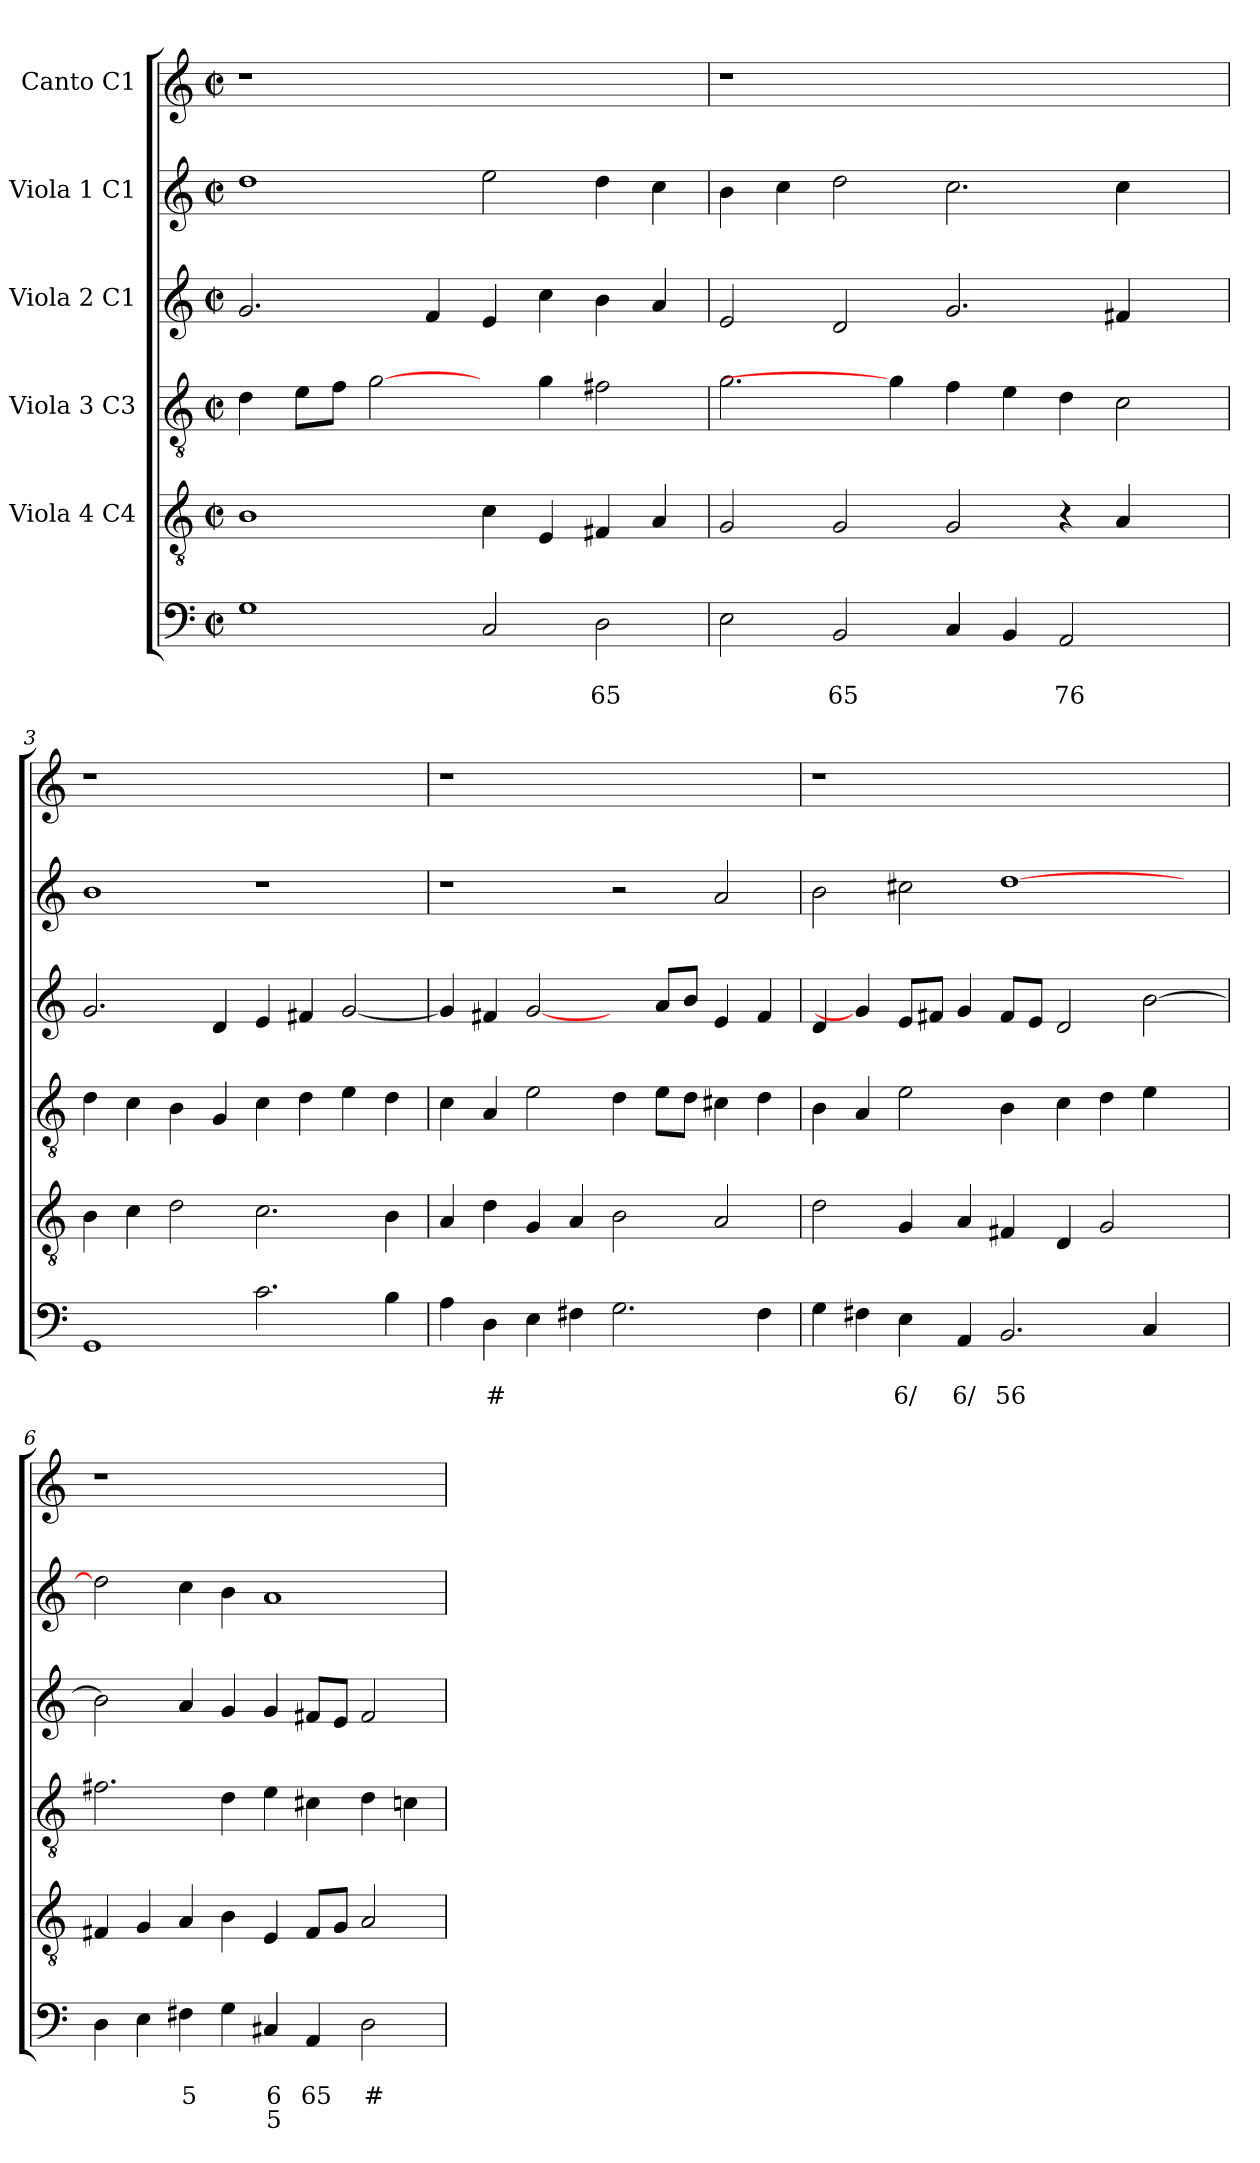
**kern	**text	**text	**text	**kern	**kern	**kern	**kern	**kern
*part6	*part6	*part6	*part6	*part5	*part4	*part3	*part2	*part1
*staff6	*staff6	*staff6	*staff6	*staff5	*staff4	*staff3	*staff2	*staff1
*	*	*	*	*I"Viola 4 C4	*I"Viola 3 C3	*I"Viola 2 C1	*I"Viola 1 C1	*I"Canto C1
*clefF4	*	*	*	*clefGv2	*clefGv2	*clefG2	*clefG2	*clefG2
*k[]	*	*	*	*k[]	*k[]	*k[]	*k[]	*k[]
*C:	*	*	*	*C:	*C:	*C:	*C:	*C:
*M2/2	*	*	*	*M2/2	*M2/2	*M2/2	*M2/2	*M2/2
*met(c|)	*	*	*	*met(c|)	*met(c|)	*met(c|)	*met(c|)	*met(c|)
=1	=1	=1	=1	=1	=1	=1	=1	=1
1G	.	.	.	1B	4d\	2.g/	1dd	1r
.	.	.	.	.	8e\L	.	.	.
.	.	.	.	.	8f\J	.	.	.
.	.	.	.	.	[2g\	.	.	.
.	.	.	.	.	.	4f/	.	.
2C/	.	.	.	4c\	4ryy	4e/	2ee\	1ryy
.	.	.	.	4E/	4g\	4cc\	.	.
!	!	!LO:LY:b	!	!	!	!	!	!
2D\	.	65	.	4F#X/	2f#X\	4b\	4dd\	.
.	.	.	.	4A/	.	4a/	4cc\	.
=2	=2	=2	=2	=2	=2	=2	=2	=2
2E\	.	.	.	2G/	2.g\	2e/	4b\	1r
.	.	.	.	.	.	.	4cc\	.
!	!	!LO:LY:b	!	!	!	!	!	!
2BB/	.	65	.	2G/	.	2d/	2dd\	.
.	.	.	.	.	4g\]	.	.	.
4C/	.	.	.	2G/	4f\	2.g/	2.cc\	1ryy
4BB/	.	.	.	.	4e\	.	.	.
!	!	!LO:LY:b	!	!	!	!	!	!
2AA/	.	76	.	4r	4d\	.	.	.
.	.	.	.	4A/	2c\	4f#X/	4cc\	.
4ryy	.	.	.	4ryy	.	4ryy	4ryy	4ryy
=3	=3	=3	=3	=3	=3	=3	=3	=3
1GG	.	.	.	4B\	4d\	2.g/	1b	1r
.	.	.	.	4c\	4c\	.	.	.
.	.	.	.	2d\	4B\	.	.	.
.	.	.	.	.	4G/	4d/	.	.
2.c\	.	.	.	2.c\	4c\	4e/	1r	1ryy
.	.	.	.	.	4d\	4f#X/	.	.
.	.	.	.	.	4e\	[2g/	.	.
4B\	.	.	.	4B\	4d\	.	.	.
=4	=4	=4	=4	=4	=4	=4	=4	=4
4A\	.	.	.	4A/	4c\	4g/]	1r	1r
!	!	!LO:LY:b	!	!	!	!	!	!
4D\	.	#	.	4d\	4A/	4f#X/	.	.
4E\	.	.	.	4G/	2e\	[2g/	.	.
4F#X\	.	.	.	4A/	.	.	.	.
2.G\	.	.	.	2B\	4d\	4ryy	2r	1ryy
.	.	.	.	.	8e\L	8a/L	.	.
.	.	.	.	.	8d\J	8b/J	.	.
.	.	.	.	2A/	4c#X\	4e/	2a/	.
4F#\	.	.	.	.	4d\	4f#/	.	.
!!LO:LB:g=z
=5	=5	=5	=5	=5	=5	=5	=5	=5
4G\	.	.	.	2d\	4B\	4d/	2b\	1r
4F#X\	.	.	.	.	4A/	4g/]	.	.
!	!	!LO:LY:b	!	!	!	!	!	!
4E\	.	6/	.	4G/	2e\	8e/L	2cc#X\	.
.	.	.	.	.	.	8f#X/J	.	.
!	!	!LO:LY:b	!	!	!	!	!	!
4AA/	.	6/	.	4A/	.	4g/	.	.
!	!	!LO:LY:b	!	!	!	!	!	!
2.BB/	.	56	.	4F#X/	4B\	8f#/L	[1dd	1ryy
.	.	.	.	.	.	8e/J	.	.
.	.	.	.	4D/	4c\	2d/	.	.
.	.	.	.	2G/	4d\	.	.	.
4C/	.	.	.	.	4e\	[2b\	.	.
4ryy	.	.	.	4ryy	4ryy	.	4ryy	4ryy
=6	=6	=6	=6	=6	=6	=6	=6	=6
4D\	.	.	.	4F#X/	2.f#X\	2b\]	2dd\]	1r
4E\	.	.	.	4G/	.	.	.	.
!	!	!LO:LY:b	!	!	!	!	!	!
4F#X\	.	5	.	4A/	.	4a/	4cc\	.
4G\	.	.	.	4B\	4d\	4g/	4b\	.
!	!	!LO:LY:b	!LO:LY:b	!	!	!	!	!
4C#X/	.	6	5	4E/	4e\	4g/	1a	1ryy
!	!	!LO:LY:b	!	!	!	!	!	!
4AA/	.	65	.	8F#/L	4c#X\	8f#X/L	.	.
.	.	.	.	8G/J	.	8e/J	.	.
!	!	!LO:LY:b	!	!	!	!	!	!
2D\	.	#	.	2A/	4d\	2f#/	.	.
.	.	.	.	.	4cn\	.	.	.
=	=	=	=	=	=	=	=	=
*-	*-	*-	*-	*-	*-	*-	*-	*-
